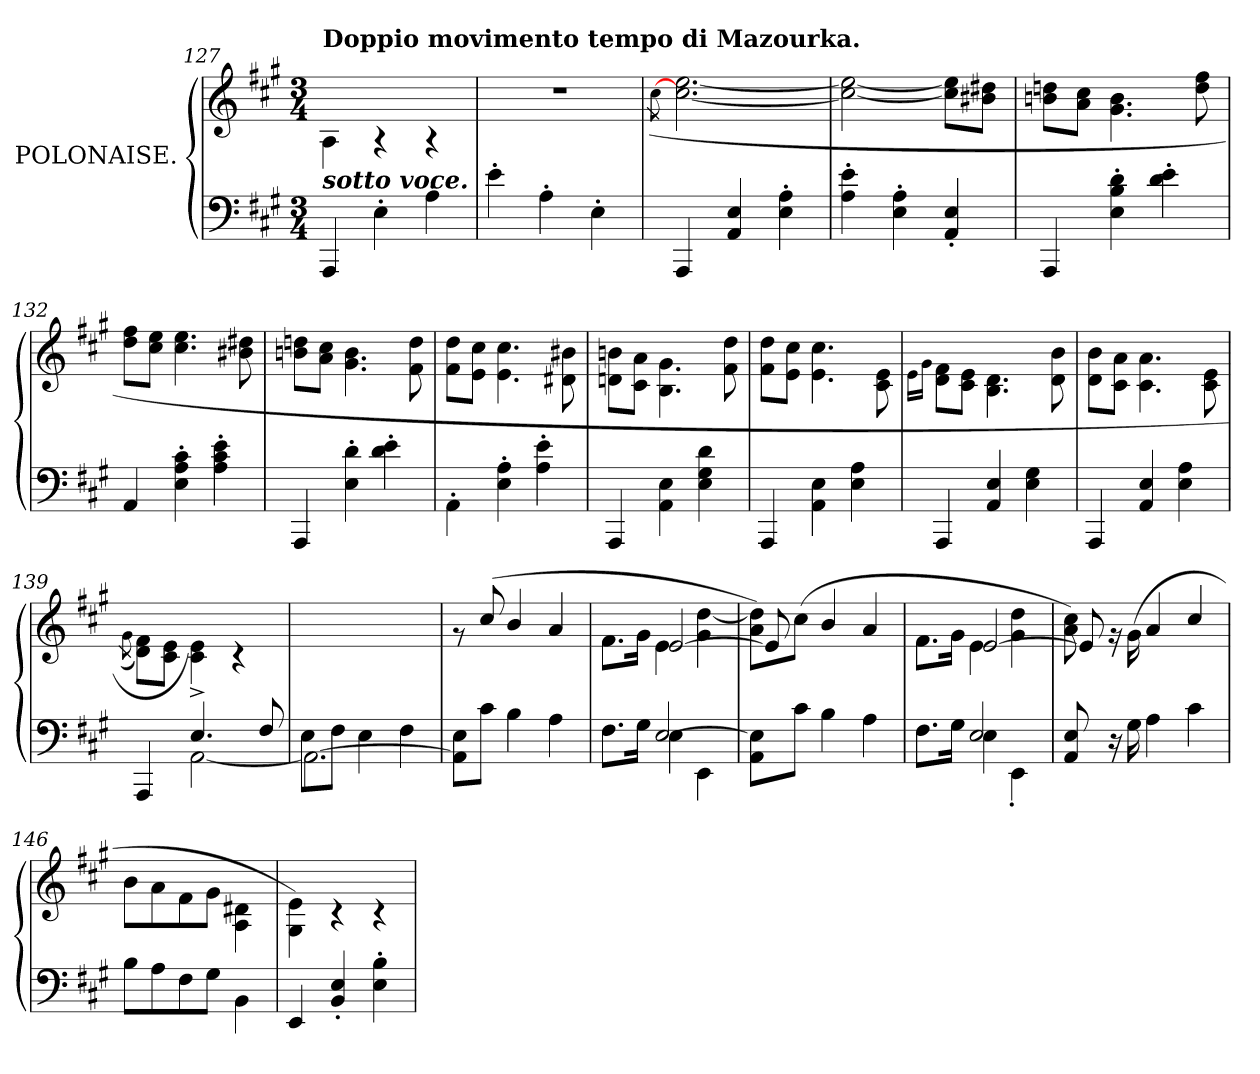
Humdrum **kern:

**kern	**kern
*part1	*part1
*staff2	*staff1
*I"POLONAISE.	*
*clefF4	*clefG2
*k[f#c#g#]	*k[f#c#g#]
*M3/4	*M3/4
=127	=127
*	*^
!	!LO:TX:a:B:t=Doppio movimento tempo di Mazourka.	!
!	!LO:TX:b:Bi:t=sotto voce.	!
4AAA/	2.ryy	4A\
4E'\	.	4r
4A'\	.	4r
=128	=128	=128
4e'\	2.ryy	2.rdd
4A'\	.	.
4E'\	.	.
=129	=129	=129
.	.	(>[8qcc#\
4AAA/	2.ryy	[2.cc#\ [2.ee\
4AA/ 4E/	.	.
4E\' 4A\'	.	.
!!LO:LB:g=z	!!
=130	=130	=130
4A\' 4e\'	2.ryy	2cc#\_ 2ee\_
4E\' 4A\'	.	.
4AA/' 4E/'	.	8cc#\] 8ee\]L
.	.	8b#X\ 8dd#X\J
=131	=131	=131
4AAA/	2.ryy	8bn\ 8ddn\L
.	.	8a\ 8cc#\J
4E\' 4B\' 4d\'	.	4.g#\ 4.b\
4d\' 4e\'	.	.
.	.	8dd\ 8ff#\
=132	=132	=132
4AA/	2.ryy	8dd\ 8ff#\L
.	.	8cc#\ 8ee\J
4E\' 4A\' 4c#\'	.	4.cc#\ 4.ee\
4A\' 4c#\' 4e\'	.	.
.	.	8b#X\ 8dd#X\
=133	=133	=133
4AAA/	2.ryy	8bn\ 8ddn\L
.	.	8a\ 8cc#\J
4E\' 4d\'	.	4.g#\ 4.b\
4d\' 4e\'	.	.
.	.	8f#\ 8dd\
=134	=134	=134
4AA'\	2.ryy	8f#\ 8dd\L
.	.	8e\ 8cc#\J
4E\' 4A\'	.	4.e\ 4.cc#\
4A\' 4e\'	.	.
.	.	8d#X\ 8b#X\
=135	=135	=135
4AAA/	2.ryy	8dn\ 8bn\L
.	.	8c#\ 8a\J
4AA\ 4E\	.	4.B\ 4.g#\
4E\ 4G#\ 4d\	.	.
.	.	8f#\ 8dd\
=136	=136	=136
4AAA/	2.ryy	8f#\ 8dd\L
.	.	8e\ 8cc#\J
4AA\ 4E\	.	4.e\ 4.cc#\
4E\ 4A\	.	.
.	.	8c#\ 8e\
!!LO:LB:g=z	!!
=137	=137	=137
.	.	16qe\LL
.	.	16qg#\JJ
4AAA/	2.ryy	8d\ 8f#\L
.	.	8c#\ 8e\J
4AA/ 4E/	.	4.B\ 4.d\
4E\ 4G#\	.	.
.	.	8d\ 8b\
=138	=138	=138
4AAA/	2.ryy	8d\ 8b\L
.	.	8c#\ 8a\J
4AA/ 4E/	.	4.c#\ 4.a\
4E\ 4A\	.	.
.	.	8c#\ 8e\
=139	=139	=139
.	.	(<8qg#\
*^	*	*
4AAA/	4ryy	2.ryy	8d\ 8f#\L)
.	.	.	8c#\ 8e\J
4.E^/	[2AA\	.	4c#\ 4e\)
.	.	.	4r
8F#/	.	.	.
=140	=140	=140	=140
2.AA\_	8E\L	2.ryy	2.ryy
.	8F#\J	.	.
.	4E\	.	.
.	4F#\	.	.
*v	*v	*	*
=141	=141	=141
8AA\] 8E\L	2.ryy	8r
8c#\J	.	(>8cc#/
4B\	.	4b/
4A\	.	4a/
=142	=142	=142
*^	*	*^
4ryy	8.F#\L	2.ryy	8.f#\L	4ryy
.	16G#\Jk	.	16g#\Jk	.
[2E/	4E\	.	4e\	[2e/
.	4EE\	.	4g#\ [4dd\	.
*v	*v	*	*	*
=143	=143	=143	=143
8AA\ 8E\]L	2.ryy	8a\ 8dd\]L)	8e/]
8c#\J	.	(>8cc#\J	8ryy
4B\	.	4b/	2ryy
4A\	.	4a/	.
!!LO:LB:g=z	!!	!!
=144	=144	=144	=144
*^	*	*	*
4ryy	8.F#\L	2.ryy	8.f#\L	4ryy
.	16G#\Jk	.	16g#\Jk	.
2E/	4E\	.	4e\	[2e/
.	4EE'\	.	4g#\ 4dd\	.
*v	*v	*	*	*
=145	=145	=145	=145
8AA/ 8E/	2.ryy	8a\ 8cc#\)	8e/]
16r	.	16r	8ryy
16G#\	.	(>16g#\	.
4A\	.	4a/	2ryy
4c#\	.	4cc#/	.
*	*	*v	*v
=146	=146	=146
8B\L	2.ryy	8b\L
8A\	.	8a\
8F#\	.	8f#\
8G#\J	.	8g#\J
4BB\	.	4A\ 4d#X\
=147	=147	=147
4EE/	2.ryy	4G#\ 4e\)
4BB/' 4E/'	.	4r
4E\' 4B\'	.	4r
*	*v	*v
=	=
*-	*-
